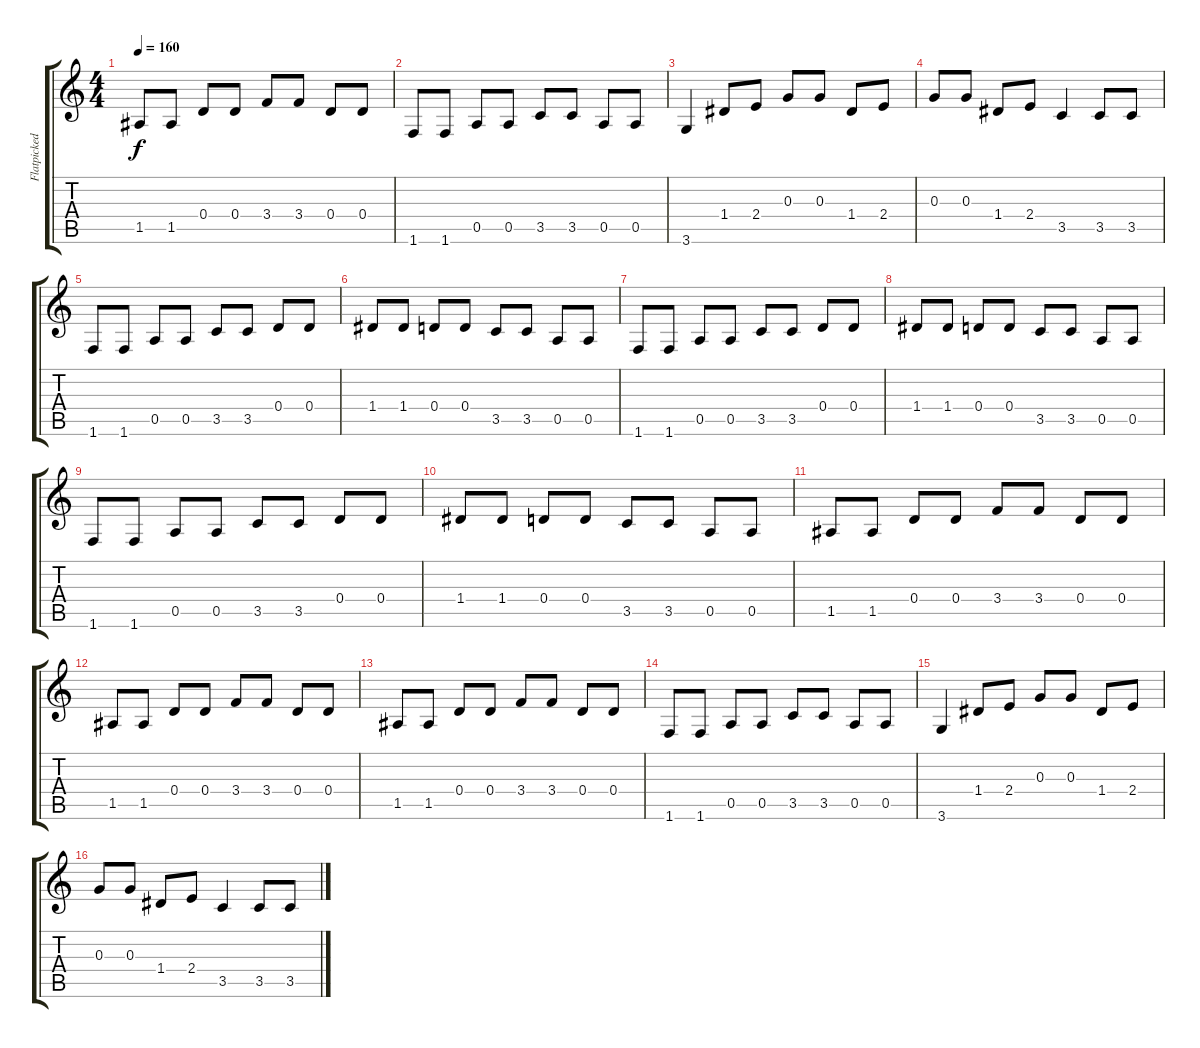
\track ("Flatpicked" "Flatpicked") {instrument electricguitarjazz}
\staff {score tabs}
\tuning (E4 B3 G3 D3 A2 E2) {hide}
\ts (4 4)
\tempo 160
\clef g2
\ks c
1.5.8{dy f} 1.5.8 0.4.8 0.4.8 3.4.8 3.4.8 0.4.8 0.4.8 |
1.6.8 1.6.8 0.5.8 0.5.8 3.5.8 3.5.8 0.5.8 0.5.8 |
3.6.4 1.4.8 2.4.8 0.3.8 0.3.8 1.4.8 2.4.8 |
0.3.8 0.3.8 1.4.8 2.4.8 3.5.4 3.5.8 3.5.8 |
1.6.8 1.6.8 0.5.8 0.5.8 3.5.8 3.5.8 0.4.8 0.4.8 |
1.4.8 1.4.8 0.4.8 0.4.8 3.5.8 3.5.8 0.5.8 0.5.8 |
1.6.8 1.6.8 0.5.8 0.5.8 3.5.8 3.5.8 0.4.8 0.4.8 |
1.4.8 1.4.8 0.4.8 0.4.8 3.5.8 3.5.8 0.5.8 0.5.8 |
1.6.8 1.6.8 0.5.8 0.5.8 3.5.8 3.5.8 0.4.8 0.4.8 |
1.4.8 1.4.8 0.4.8 0.4.8 3.5.8 3.5.8 0.5.8 0.5.8 |
1.5.8 1.5.8 0.4.8 0.4.8 3.4.8 3.4.8 0.4.8 0.4.8 |
1.5.8 1.5.8 0.4.8 0.4.8 3.4.8 3.4.8 0.4.8 0.4.8 |
1.5.8 1.5.8 0.4.8 0.4.8 3.4.8 3.4.8 0.4.8 0.4.8 |
1.6.8 1.6.8 0.5.8 0.5.8 3.5.8 3.5.8 0.5.8 0.5.8 |
3.6.4 1.4.8 2.4.8 0.3.8 0.3.8 1.4.8 2.4.8 |
0.3.8 0.3.8 1.4.8 2.4.8 3.5.4 3.5.8 3.5.8
